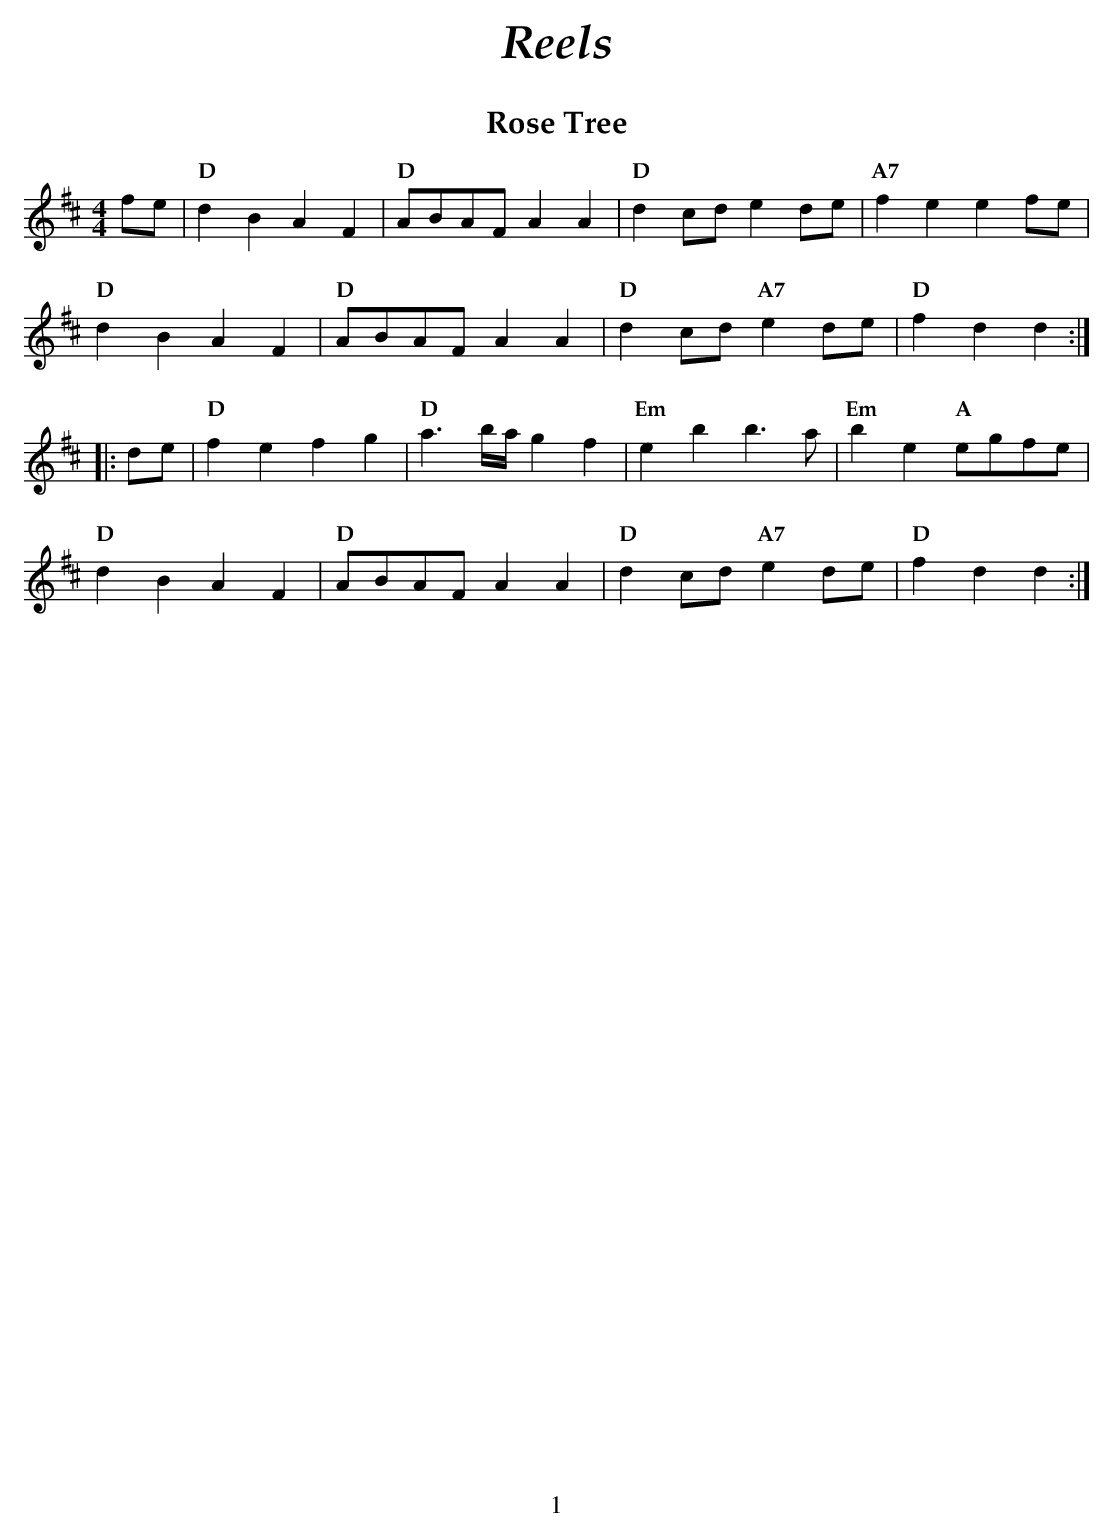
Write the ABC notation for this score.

X:1
T:Rose Tree
M:4/4
L:1/8
K:D
  fe |\
"D" d2B2 A2F2 | "D" ABAF A2A2 | "D"  d2cd      e2de  | "A7" f2e2     e2fe |
"D" d2B2 A2F2 | "D" ABAF A2A2 | "D"  d2cd "A7" e2de  | "D"  f2d2     d2  :|
|:de |\
"D" f2e2 f2g2 | "D" a3b/2a/2 g2f2 | "Em" e2b2      b3a   | "Em" b2e2 "A" egfe |
"D" d2B2 A2F2 | "D" ABAF A2A2 | "D"  d2cd "A7" e2de  | "D"  f2d2     d2  :|
